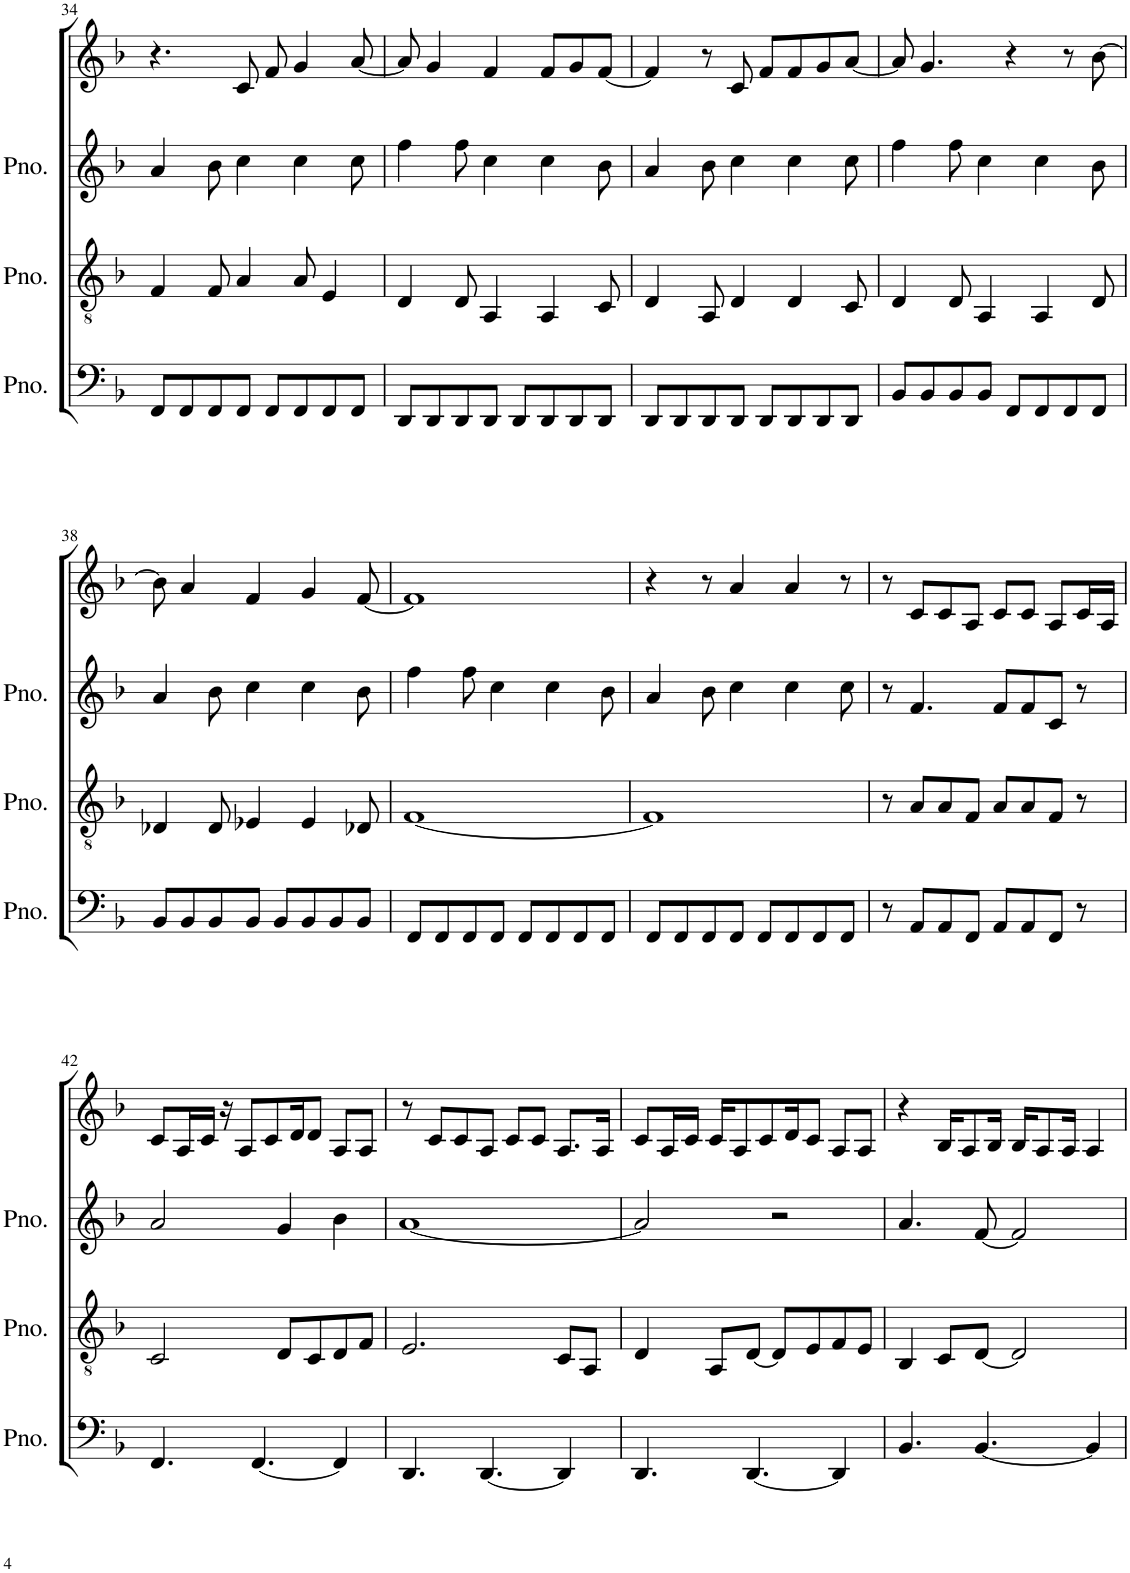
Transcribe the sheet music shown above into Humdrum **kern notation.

**kern	**kern	**kern	**kern
*part4	*part3	*part2	*part1
*staff4	*staff3	*staff2	*staff1
*I"Base	*I"Chorus2	*I"Chorus1	*I"Vocal
!!LO:PB:g=z
*clefF4	*clefGv2	*clefG2	*clefG2
*k[b-]	*k[b-]	*k[b-]	*k[b-]
*M4/4	*M4/4	*M4/4	*M4/4
=34	=34	=34	=34
8FF/L	4F/	4a/	4.r
8FF/	.	.	.
8FF/	8F/	8b-\	.
8FF/J	4A/	4cc\	8c/
8FF/L	.	.	8f/
8FF/	8A/	4cc\	4g/
8FF/	4E/	.	.
8FF/J	.	8cc\	[8a/
=35	=35	=35	=35
8DD/L	4D/	4ff\	8a/]
8DD/	.	.	4g/
8DD/	8D/	8ff\	.
8DD/J	4AA/	4cc\	4f/
8DD/L	.	.	.
8DD/	4AA/	4cc\	8f/L
8DD/	.	.	8g/
8DD/J	8C/	8b-\	[8f/J
=36	=36	=36	=36
8DD/L	4D/	4a/	4f/]
8DD/	.	.	.
8DD/	8AA/	8b-\	8r
8DD/J	4D/	4cc\	8c/
8DD/L	.	.	8f/L
8DD/	4D/	4cc\	8f/
8DD/	.	.	8g/
8DD/J	8C/	8cc\	[8a/J
=37	=37	=37	=37
8BB-/L	4D/	4ff\	8a/]
8BB-/	.	.	4.g/
8BB-/	8D/	8ff\	.
8BB-/J	4AA/	4cc\	.
8FF/L	.	.	4r
8FF/	4AA/	4cc\	.
8FF/	.	.	8r
8FF/J	8D/	8b-\	[8b-\
!!LO:LB:g=z
=38	=38	=38	=38
8BB-/L	4D-X/	4a/	8b-\]
8BB-/	.	.	4a/
8BB-/	8D-/	8b-\	.
8BB-/J	4E-X/	4cc\	4f/
8BB-/L	.	.	.
8BB-/	4E-/	4cc\	4g/
8BB-/	.	.	.
8BB-/J	8D-X/	8b-\	[8f/
=39	=39	=39	=39
8FF/L	[1F	4ff\	1f]
8FF/	.	.	.
8FF/	.	8ff\	.
8FF/J	.	4cc\	.
8FF/L	.	.	.
8FF/	.	4cc\	.
8FF/	.	.	.
8FF/J	.	8b-\	.
=40	=40	=40	=40
8FF/L	1F]	4a/	4r
8FF/	.	.	.
8FF/	.	8b-\	8r
8FF/J	.	4cc\	4a/
8FF/L	.	.	.
8FF/	.	4cc\	4a/
8FF/	.	.	.
8FF/J	.	8cc\	8r
=41	=41	=41	=41
8r	8r	8r	8r
8AA/L	8A/L	4.f/	8c/L
8AA/	8A/	.	8c/
8FF/J	8F/J	.	8A/J
8AA/L	8A/L	8f/L	8c/L
8AA/	8A/	8f/	8c/J
8FF/J	8F/J	8c/J	8A/L
8r	8r	8r	16c/L
.	.	.	16A/JJ
!!LO:LB:g=z
=42	=42	=42	=42
4.FF/	2C/	2a/	8c/L
.	.	.	16A/L
.	.	.	16c/JJ
.	.	.	16r
.	.	.	8A/L
[4.FF/	.	.	.
.	.	.	8c/
.	8D/L	4g/	.
.	.	.	16d/K
.	8C/	.	8d/J
4FF/]	8D/	4b-\	8A/L
.	8F/J	.	8A/J
=43	=43	=43	=43
4.DD/	2.E/	[1a	8r
.	.	.	8c/L
.	.	.	8c/
[4.DD/	.	.	8A/J
.	.	.	8c/L
.	.	.	8c/J
4DD/]	8C/L	.	8.A/L
.	8AA/J	.	.
.	.	.	16A/Jk
=44	=44	=44	=44
4.DD/	4D/	2a/]	8c/L
.	.	.	16A/L
.	.	.	16c/JJ
.	8AA/L	.	16c/KL
.	.	.	8A/
[4.DD/	[8D/J	.	.
.	.	.	8c/
.	8D/L]	2r	.
.	.	.	16d/K
.	8E/	.	8c/J
4DD/]	8F/	.	8A/L
.	8E/J	.	8A/J
=45	=45	=45	=45
4.BB-/	4BB-/	4.a/	4r
.	8C/L	.	16B-/KL
.	.	.	8A/
[4.BB-/	[8D/J	[8f/	.
.	.	.	16B-/Jk
.	2D/]	2f/]	16B-/KL
.	.	.	8A/
.	.	.	16A/Jk
4BB-/]	.	.	4A/
=	=	=	=
*-	*-	*-	*-
